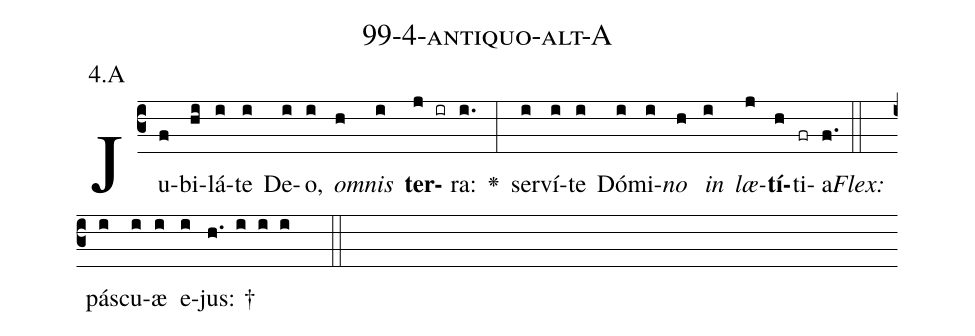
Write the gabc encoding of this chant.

name: 99-4-antiquo-alt-A;
annotation: 4.A;
%%
(c3)Ju(f)bi(hi)lá(i)te(i) De(i)o,(i) <i>om</i>(h)<i>nis</i>(i) <b>ter</b>(j ir)ra:(i.) <v>\greheightstar</v>(:) ser(i)ví(i)te(i) Dó(i)mi(i)<i>no</i>(h) <i>in</i>(i) <i>læ</i>(j)<b>tí</b>(h)ti(fr)a.(f.) (::)
<i>Flex:</i>()  pás(i)cu(i)æ(i) e(i)jus: †(h. i i i  ::)

%E(i) u(h) o(i) u(j) a(h) e.(f.) (::)
